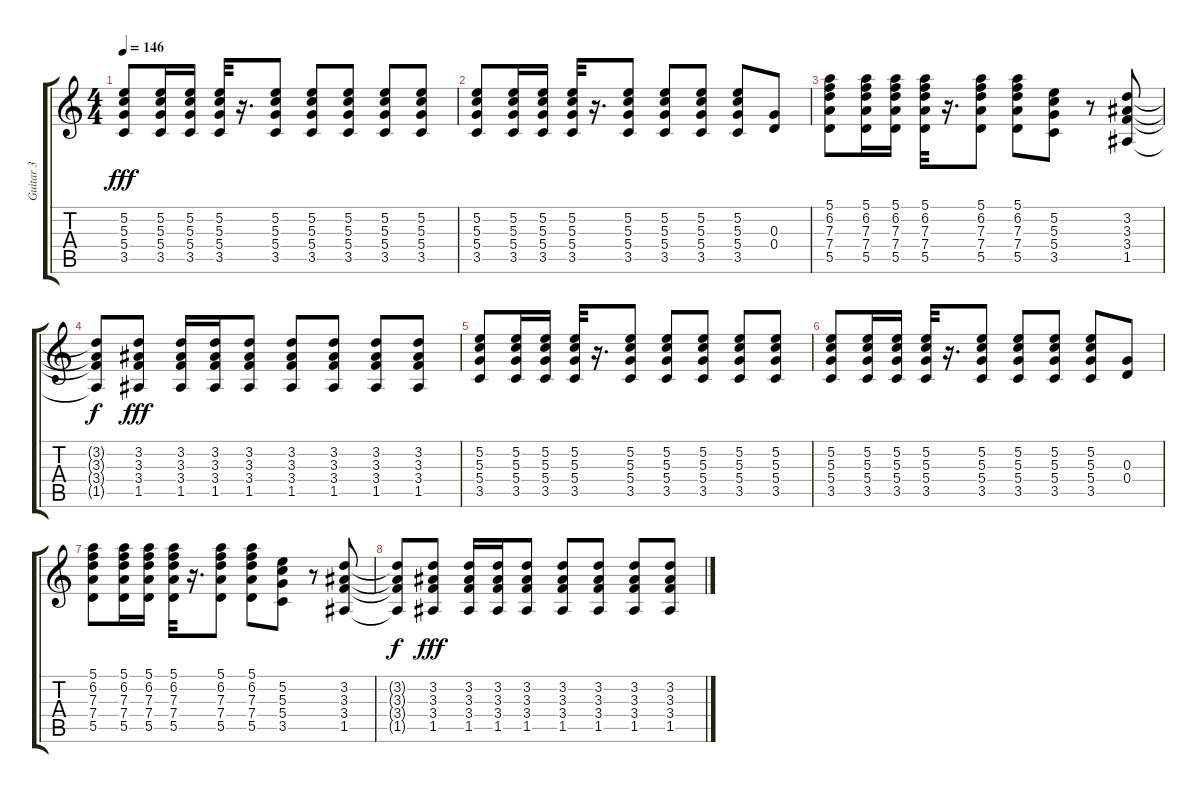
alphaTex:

\track ("Guitar 3" "Guitar 3") {instrument electricguitarjazz}
\staff {score tabs}
\tuning (E4 B3 G3 D3 A2 E2) {hide}
\ts (4 4)
\tempo 146
\clef g2
\ks c
(5.2 5.3 5.4 3.5).8{dy fff volume 9} (5.2 5.3 5.4 3.5).16 (5.2 5.3 5.4 3.5).16 (5.2 5.3 5.4 3.5).32 r.16{d} (5.2 5.3 5.4 3.5).8 (5.2 5.3 5.4 3.5).8 (5.2 5.3 5.4 3.5).8 (5.2 5.3 5.4 3.5).8 (5.2 5.3 5.4 3.5).8 |
(5.2 5.3 5.4 3.5).8{volume 8} (5.2 5.3 5.4 3.5).16 (5.2 5.3 5.4 3.5).16 (5.2 5.3 5.4 3.5).32 r.16{d} (5.2 5.3 5.4 3.5).8 (5.2 5.3 5.4 3.5).8 (5.2 5.3 5.4 3.5).8 (5.2 5.3 5.4 3.5).8 (0.3 0.4).8 |
(5.1 6.2 7.3 7.4 5.5).8{volume 7} (5.1 6.2 7.3 7.4 5.5).16 (5.1 6.2 7.3 7.4 5.5).16 (5.1 6.2 7.3 7.4 5.5).32 r.16{d} (5.1 6.2 7.3 7.4 5.5).8 (5.1 6.2 7.3 7.4 5.5).8 (5.2 5.3 5.4 3.5).8 r.8 (3.2 3.3 3.4 1.5).8 |
(3.2{t} 3.3{t} 3.4{t} 1.5{t}).8{dy f volume 6} (3.2 3.3 3.4 1.5).8{dy fff} (3.2 3.3 3.4 1.5).16 (3.2 3.3 3.4 1.5).16 (3.2 3.3 3.4 1.5).8 (3.2 3.3 3.4 1.5).8 (3.2 3.3 3.4 1.5).8 (3.2 3.3 3.4 1.5).8 (3.2 3.3 3.4 1.5).8 |
(5.2 5.3 5.4 3.5).8{volume 5} (5.2 5.3 5.4 3.5).16 (5.2 5.3 5.4 3.5).16 (5.2 5.3 5.4 3.5).32 r.16{d} (5.2 5.3 5.4 3.5).8 (5.2 5.3 5.4 3.5).8 (5.2 5.3 5.4 3.5).8 (5.2 5.3 5.4 3.5).8 (5.2 5.3 5.4 3.5).8 |
(5.2 5.3 5.4 3.5).8{volume 4} (5.2 5.3 5.4 3.5).16 (5.2 5.3 5.4 3.5).16 (5.2 5.3 5.4 3.5).32 r.16{d} (5.2 5.3 5.4 3.5).8 (5.2 5.3 5.4 3.5).8 (5.2 5.3 5.4 3.5).8 (5.2 5.3 5.4 3.5).8 (0.3 0.4).8 |
(5.1 6.2 7.3 7.4 5.5).8{volume 3} (5.1 6.2 7.3 7.4 5.5).16 (5.1 6.2 7.3 7.4 5.5).16 (5.1 6.2 7.3 7.4 5.5).32 r.16{d} (5.1 6.2 7.3 7.4 5.5).8 (5.1 6.2 7.3 7.4 5.5).8 (5.2 5.3 5.4 3.5).8 r.8 (3.2 3.3 3.4 1.5).8 |
(3.2{t} 3.3{t} 3.4{t} 1.5{t}).8{dy f volume 1} (3.2 3.3 3.4 1.5).8{dy fff} (3.2 3.3 3.4 1.5).16 (3.2 3.3 3.4 1.5).16 (3.2 3.3 3.4 1.5).8 (3.2 3.3 3.4 1.5).8 (3.2 3.3 3.4 1.5).8 (3.2 3.3 3.4 1.5).8 (3.2 3.3 3.4 1.5).8
